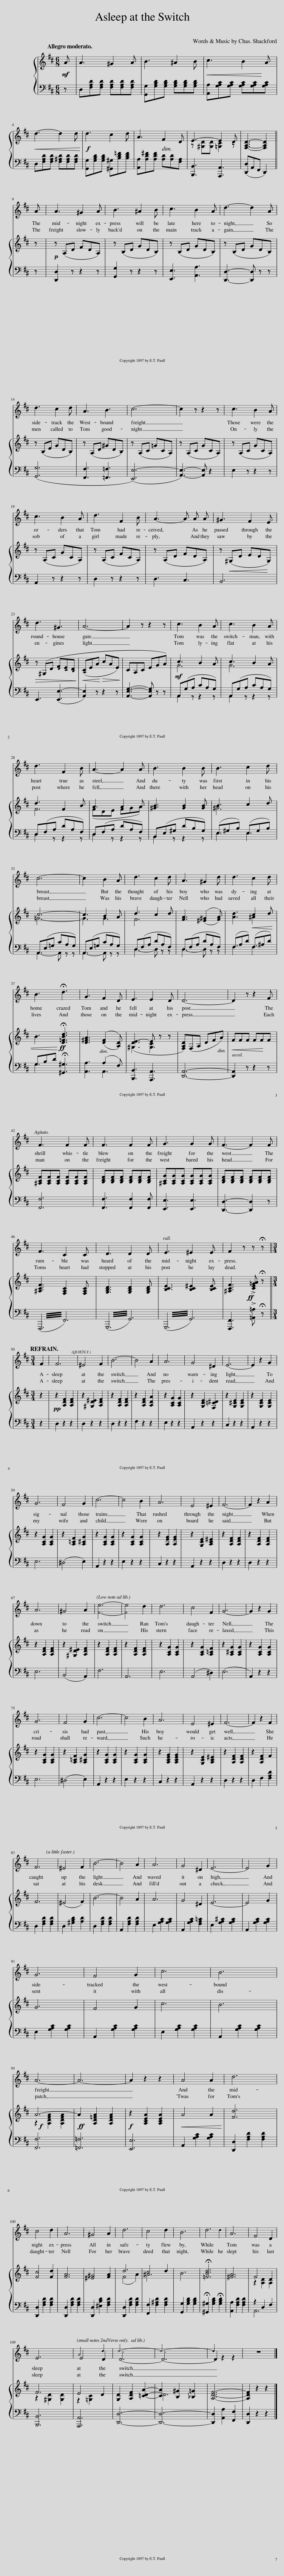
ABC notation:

X:1
%%score ( 1 2 ) { ( 3 5 ) | ( 4 6 ) }
L:1/8
Q:1/4=120
M:6/8
I:linebreak $
K:D
V:1 treble
V:2 treble
V:3 treble
V:5 treble
V:4 bass
V:6 bass
V:1
 z | z6 | z6 | z6 |$ z6 | %5
 z6 | z6 | z6 | z4 z ||$[Q:1/4=110] A | %10
 A3 ^G2 A | B3 ^A2 B | c3 B2 A | d3- d2 A |$ d3 c2 d | %15
 A3 B3 | c6- | c2 z z2 z | c3 B2 A |$ c3 B2 A | %20
 d3 F2 B | A3- A A A | ^G3 F2 E |$ d3 ^G3 | A6- | %25
 A2 z z2 z | c3 B2 A | c3 B2 A |$ d3 F2 B | A3- A2 A | %30
 B3 B2 B | B3 c2 d |$ c6- | c3 B2 A | d3 c2 d | %35
 A3 ^G2 d | d3 c2 d |$ B3 !fermata!d3 | G3 F2 D | E3 E2 D | %40
 D6- |[Q:1/4=115] D2 z[Q:1/4=120] z2 F |$ F3 F2 F | F3 F2 F | G3 G2 G | %45
 F3- F2 F |$ F3 C2 C | D3 D2 D | E3 ^E2 E | F2 z z !fermata!z ||$ %50
[M:3/4][Q:1/4=170] F2 | F6 | ^E4 F2 | B6- | B4 A2 | %55
 A6 | G4 ^D2 | E6- | E2 z2 G2 |$ G6 | %60
 F4 G2 | c6- | c4 B2 | A6 | E4 ^E2 | %65
 F6- | F2 z2 A2 |$ A6 | ^G4 A2 | [Fe]6- | %70
 [Fe]4 d2 | d6 | c4 F2 | G6- | G2 z2 G2 |$ %75
 G6 | F4 G2 | c6- | c4 B2 | A6 | %80
 E4 ^E2 | F6- | F2 z2 F2 |$[Q:1/4=180] F6 | ^E4 F2 | %85
 B6- | B4 A2 | A6 | G4 ^D2 | E6- | %90
 E4 G2 |$ G6 | F4 G2 | c6 | B6 |$ %95
 A6- | A6- | A2 z2 z2 | A4 A2 | d6 |$ %100
 c4 d2 | A6 | ^G4 A2 | d6 | c4 d2 | %105
 B6 | d6 | A6 | F4 D2 |$ E6 | %110
 E4 D2 | D6- | D6- | D2 z2 z2 | z6 |] %115
V:2
 x | x6 | x6 | x6 |$ x6 | %5
 x6 | x6 | x6 | x5 ||$ x | %10
 x6 | x6 | x6 | x6 |$ x6 | %15
 x6 | x6 | x6 | x6 |$ x6 | %20
 x6 | x6 | x6 |$ x6 | x6 | %25
 x6 | x6 | x6 |$ x6 | x6 | %30
 x6 | x6 |$ x6 | x6 | x6 | %35
 x6 | x6 |$ x6 | x6 | x6 | %40
 x6 | x6 |$ x6 | x6 | x6 | %45
 x6 |$ x6 | x6 | x6 | x5 ||$ %50
[M:3/4] x2 | x6 | x6 | x6 | x6 | %55
 x6 | x6 | x6 | x6 |$ x6 | %60
 x6 | x6 | x6 | x6 | x6 | %65
 x6 | x6 |$ x6 | x6 | x6 | %70
 x6 | x6 | x6 | x6 | x6 |$ %75
 x6 | x6 | x6 | x6 | x6 | %80
 x6 | x6 | x6 |$ x6 | x6 | %85
 x6 | x6 | x6 | x6 | x6 | %90
 x6 |$ x6 | x6 | x6 | x6 |$ %95
 x6 | x6 | x6 | x6 | x6 |$ %100
 x6 | x6 | x6 | x6 | x6 | %105
 x6 | x4 d2 | x6 | x6 |$ x6 | %110
 A4 d2 | d6- | d6- | d2 x4 | x6 |] %115
V:3
!mf! A | A3 ^G2 A | B3 ^A2 B |!<(! c3 B2 A!<)! |$!<(! d3- d2 d!<)! | %5
!f! d3 c2 d | A3 F2 D | E3- E2 D | [F,A,D]3- [F,A,D]2 ||$ z | %10
!p! z (A,D FDA,) | z (B,D GDB,) | z (B,D GDB,) | z (B,D GDB,) |$ z (B,E GDB,) | %15
 z (A,D ^GDB,) | z (A,C =GCA,) | z (A,C GCA,) | z (A,C GCA,) |$ z (A,C GCA,) | %20
 z (A,C FCA,) | z (A,D FDA,) | z!<(! (^G,D EDG,)!<)! |$!>(! z (^G,D [DF][CE][B,D]!>)! |!<(! ([A,C]EA!<)!!>(! cAE)!>)! | %25
 CA,C EGA) |!mf! c3 B2 A | c3 B2 A |$ d3 F2 B | A3 A2 A | %30
 [^GB]3 [GB]2 [GB] | B3 c2 d |$ c6- | c3 B2 A | d3 c2 d | %35
 [FA]3 (([^E^G]2 [FA])) | [Ad]3!<(! c2 d |$ B3!<)!!ff! !fermata![D=FBd]3 | [D^FA]3 (([DF]2 [A,D])) | [DE-]3 [CE] z z | %40
 [F,A,D](F,A, DFA) |!<(! FFF FFF!<)! |$ [^A,CF][A,CF][A,CF] [A,CF][A,CF][A,CF] | [B,DF][B,DF][B,DF] [B,DF][B,DF][B,DF] | [^A,CG][A,CG][A,CG] [A,CG][A,CG][A,CG] | %45
 [B,DF][B,DF][B,DF] [B,DF][B,DF][B,DF] |$ [^A,CF]3 [F,A,C]2 [F,A,C] | [G,B,D]3 [G,B,D]2 [G,B,D] | [B,CE]3 [B,C^E]2 [B,CE] | [^A,CF]3!ff! !>![CE=GA] !fermata!z ||$ %50
[M:3/4] z2 |!pp! z2 [A,DF]2 [A,DF]2 | z2 [^G,D^E]2 [A,DF]2 | z2 [A,DF]2 [A,DF]2 | z2 [A,DF]2 [A,DA]2 | %55
 z2 [A,CG]2 [A,CG]2 | z2 [G,CE]2 [F,=C^D]2 | z2 [G,^CE]2 [G,CE]2 | z2 [G,CE]2 [G,CE]2 |$ z2 [A,CG]2 [A,CG]2 | %60
 z2 [A,=CF]2 [A,^CG]2 | z2 [A,CG]2 [A,CG]2 | z2 [A,CG]2 [A,CG]2 | z2 [A,EG]2 [A,EG]2 | z2 [G,CE]2 [A,C^E]2 | %65
 z2 [A,DF]2 [A,DF]2 | z2 [A,DF]2 [A,DF]2 |$ z2 [A,DF]2 [A,DF]2 | z2 [^G,D^E]2 [A,DF]2 | z2 [A,DF]2 [A,DF]2 | %70
 z2 [A,DF]2 [A,DF]2 | z2 [A,CG]2 [A,CG]2 | z2 [A,CG]2 [A,=CF]2 | z2 [A,^CG]2 [A,CG]2 | z2 [A,CG]2 [A,CG]2 |$ %75
 z2 [A,CG]2 [A,CG]2 | z2 [A,=CF]2 [A,^CG]2 | z2 [A,CG]2 [A,CG]2 | z2 [A,CG]2 [A,CG]2 | z2 [A,CEG]2 [A,CEG]2 | %80
 z2 [G,CE]2 [A,C^E]2 | z2 [A,DF]2 [A,DF]2 | z2 [A,DF]2 F2 |$ F6 | (^E4 F2) | %85
 B6- | B4 A2 | A6 | G4 ^D2 | E6- | %90
 E4 G2 |$ G6 | F4 G2 | c6 | B6 |$ %95
!f! A6- |!ff! A2 [A,D=FA]2 [A,DFA]2 |!f! z2 [A,CEA]2 [A,CEA]2 |!<(! A4 A2!<)! | [Fd]6 |$ %100
 [Fc]4 [Fd]2 | [FA]6 | [^E^G]4 [FA]2 | d6 | c4 d2 | %105
 B6 | !fermata![=FBd]6 | [^FA]6 | F4 D2 |$ F6 | %110
 E4 D2 | [G,D]2 [A,DF]2 [=CDA]2- | [CA]2 [B,^G]2 [_B,=G]2 | [A,DF]6- | [A,DF]2 z2 z2 |] %115
V:4
 z | D,[F,A,D][F,A,D] [F,A,D][F,A,D][F,A,D] | [G,,G,][G,B,D][G,B,D] [G,B,D][G,B,D][G,B,D] | [A,,A,][G,A,C][G,A,C] [G,A,C][G,A,C][G,A,C] |$ D,[F,A,D][F,A,D] [F,^A,D][F,A,D][F,A,D] | %5
 [G,,G,][G,B,D][G,B,D] [^G,,^G,][B,D=F][B,DF] | [A,,A,][A,D^F][A,DF] [A,D][A,D][F,A,] | [B,,,B,,]3 [A,,,A,,]3 | ([D,,D,]A,,F,, D,,2) ||$ z | %10
 [D,,D,]2 z z2 z | [G,,G,]2 z z2 z | [E,,E,]3 [A,,A,]3 | [D,,D,]3- [D,,D,] z z |$ ([G,,G,]6 | %15
 [F,,F,]3 [=F,,=F,]3 | ([E,,E,-]6) | [A,,E,]3-) [A,,E,] z2 | E,2 z z2 z |$ A,,2 z z2 z | %20
 D,2 z z2 z | D,3 C,3 | B,,6 |$ E,,3 ([E,,E,-]3 | [A,,E,]2) z z2 z | %25
 [A,,E,G,]3- [A,,E,G,] z z | A,,(G,A, CA,G,) | A,,(G,A, CA,G,) |$ D,(F,A, DA,F,) | D,(F,A, DA,F,) | %30
 B,,(E,^G, DB,G,) | E,3 E,3 |$x(E,=G, CA,G,) |x(E,=G, CA,G,) |x(F,A, DA,F,) | %35
x(F,A, DA,F,) | F,3 F,3 |$xB,D !fermata![^G,,^G,]3 | [A,,A,]3 A,,3 | [B,,,B,,]3 [A,,,A,,]3 | %40
 [D,,A,,]6- | [D,,A,,]2 z z2 z |$ [F,,F,]6 | [F,,F,]3 [F,,F,]2 [F,,F,] | [E,,E,]3 [E,,E,]3 | %45
 [D,,D,]3- [D,,D,]2 z |$ (!///-!F,,,3 F,,3) | (!///-!G,,,3 G,,3) | (!///-!G,,,3 G,,3) | [F,,,F,,]3 !>![=A,,=A,] !fermata!z ||$ %50
[M:3/4] z2 | D,2 z2 z2 | D,2 z2 z2 | D,2 z2 z2 | F,2 z2 z2 | %55
 E,2 z2 z2 | A,,2 z2 z2 | C,2 z2 z2 | A,,2 z2 z2 |$ E,6 | %60
 (^D,4 E,2) | A,,2 z2 z2 | E,2 z2 z2 | C,2 z2 z2 | A,,2 z2 z2 | %65
 D,2 z2 z2 | D,2 z2 z2 |$ E,6 | (B,,4 A,,2) | F,6 | %70
 A,,6 | E,6 | (A,,4 ^D,2) | (E,6 | A,,2) z2 z2 |$ %75
 E,6 | (^D,4 E,2) | A,,2 z2 z2 | E,2 z2 z2 | C,2 z2 z2 | %80
 A,,2 z2 z2 | D,2 z2 z2 | D,2 F,2 [F,A,D]2 |$ D,2 [F,A,D]2 [F,A,D]2 | D,2 [^G,B,D]2 [A,D]2 | %85
 D,2 [F,A,D]2 [F,A,D]2 | A,,2 [F,A,D]2 [F,A,D]2 | E,2 [G,A,C]2 [G,A,C]2 | A,,2 [G,A,C]2 [F,A,=C]2 | E,2 [G,A,^C]2 [G,A,C]2 | %90
 A,,2 [G,A,C]2 [G,A,C]2 |$ E,2 [G,A,C]2 [G,A,C]2 | A,,2 [G,A,C]2 [G,A,C]2 | E,2 [G,A,C]2 [G,A,C]2 | A,,2 [G,A,C]2 [G,A,C]2 |$ %95
 [F,,F,]6 | [=F,,=F,]6 | [E,,E,]6 | A,,2 [G,A,C]2 [G,A,C]2 | [D,,D,]2 [F,A,D]2 [F,A,D]2 |$ %100
 [D,,D,]2 [F,A,D]2 [F,A,D]2 | [D,,D,]2 [F,A,D]2 [F,A,D]2 | [D,,D,]2 [^E,B,D]2 [F,A,D]2 | [D,,D,]2 [F,A,D]2 [F,A,D]2 | [F,,F,]2 [F,^A,D]2 [F,A,D]2 | %105
 [G,,G,]2 [G,B,D]2 [G,B,D]2 | !fermata![^G,,^G,]2 [G,B,D]2 !fermata![G,B,D]2 | [A,,A,]2 [F,A,D]2 [F,A,D]2 | z2 D,2 F,2 |$ [B,,,B,,]6 | %110
 [A,,,A,,]6 | [D,,D,]6- | [D,,D,]6- | [D,,D,]2 [A,,A,]2 [F,,F,]2 | [D,,D,]2 z2 z2 |] %115
V:5
 x | x6 | x6 | x6 |$ x6 | %5
 x6 | x6 | z [^G,D][G,D] [=G,C]2 z | x5 ||$ x | %10
 x6 | x6 | x6 | x6 |$ x6 | %15
 x6 | x6 | x6 | x6 |$ x6 | %20
 x6 | x6 | x6 |$ x6 | x6 | %25
 x6 | G6 | G6 |$ F6 | (FDE FGA) | %30
 x6 | ^G6 |$ =G6- | G3 G3 | F6 | %35
 x6 | x3 ^A2 x |$ x6 | x6 | ^G,3 G,3 | %40
 x6 | x6 |$ x6 | x6 | x6 | %45
 x6 |$ x6 | x6 | x6 | x5 ||$ %50
[M:3/4] x2 | x6 | x6 | x6 | x6 | %55
 x6 | x6 | x6 | x6 |$ x6 | %60
 x6 | x6 | x6 | x6 | x6 | %65
 x6 | x6 |$ x6 | x6 | x6 | %70
 x6 | x6 | x6 | x6 | x6 |$ %75
 x6 | x6 | x6 | x6 | x6 | %80
 x6 | x6 | x6 |$ x6 | x6 | %85
 x6 | x6 | x6 | x6 | x6 | %90
 x6 |$ x6 | x6 | x6 | x6 |$ %95
 z2 [A,DFA]2 [A,DFA]2 | x6 | x6 | x6 | x6 |$ %100
 x6 | x6 | x6 | (F4 A2) | ^A6 | %105
 x6 | x6 | x6 | z2 [A,D]2 A,2 |$ z2 [^G,D]2 [G,D]2 | %110
 z2 [=G,C]2 x2 | x6 | D6 | x6 | x6 |] %115
V:6
 x | x6 | x6 | x6 |$ x6 | %5
 x6 | x6 | x6 | x5 ||$ x | %10
 x6 | x6 | x6 | x6 |$ x6 | %15
 x6 | x6 | x6 | x6 |$ x6 | %20
 x6 | x6 | x6 |$ x6 | x6 | %25
 x6 | A,,2 z z2 z | A,,2 z z2 z |$ D,2 z z2 z | D,2 z z2 z | %30
 B,,2 z z2 z |(x^G,B,)(xG,B,) |$ A,,3- A,, z z | A,,3- A,, z z | D,3- D, z z | %35
 D,3- D, z z |(xA,D)(x^A,D) |$ G,3 x3 | x3 (A,2 F,) | x6 | %40
 x6 | x6 |$ x6 | x6 | x6 | %45
 x6 |$ x6 | x6 | x6 | x5 ||$ %50
[M:3/4] x2 | x6 | x6 | x6 | x6 | %55
 x6 | x6 | x6 | x6 |$ x6 | %60
 x6 | x6 | x6 | x6 | x6 | %65
 x6 | x6 |$ x6 | x6 | x6 | %70
 x6 | x6 | x6 | x6 | x6 |$ %75
 x6 | x6 | x6 | x6 | x6 | %80
 x6 | x6 | x6 |$ x6 | x6 | %85
 x6 | x6 | x6 | x6 | x6 | %90
 x6 |$ x6 | x6 | x6 | x6 |$ %95
 x6 | x6 | x6 | x6 | x6 |$ %100
 x6 | x6 | x6 | x6 | x6 | %105
 x6 | x6 | x6 | A,,6 |$ x6 | %110
 x6 | x6 | x6 | x6 | x6 |] %115
